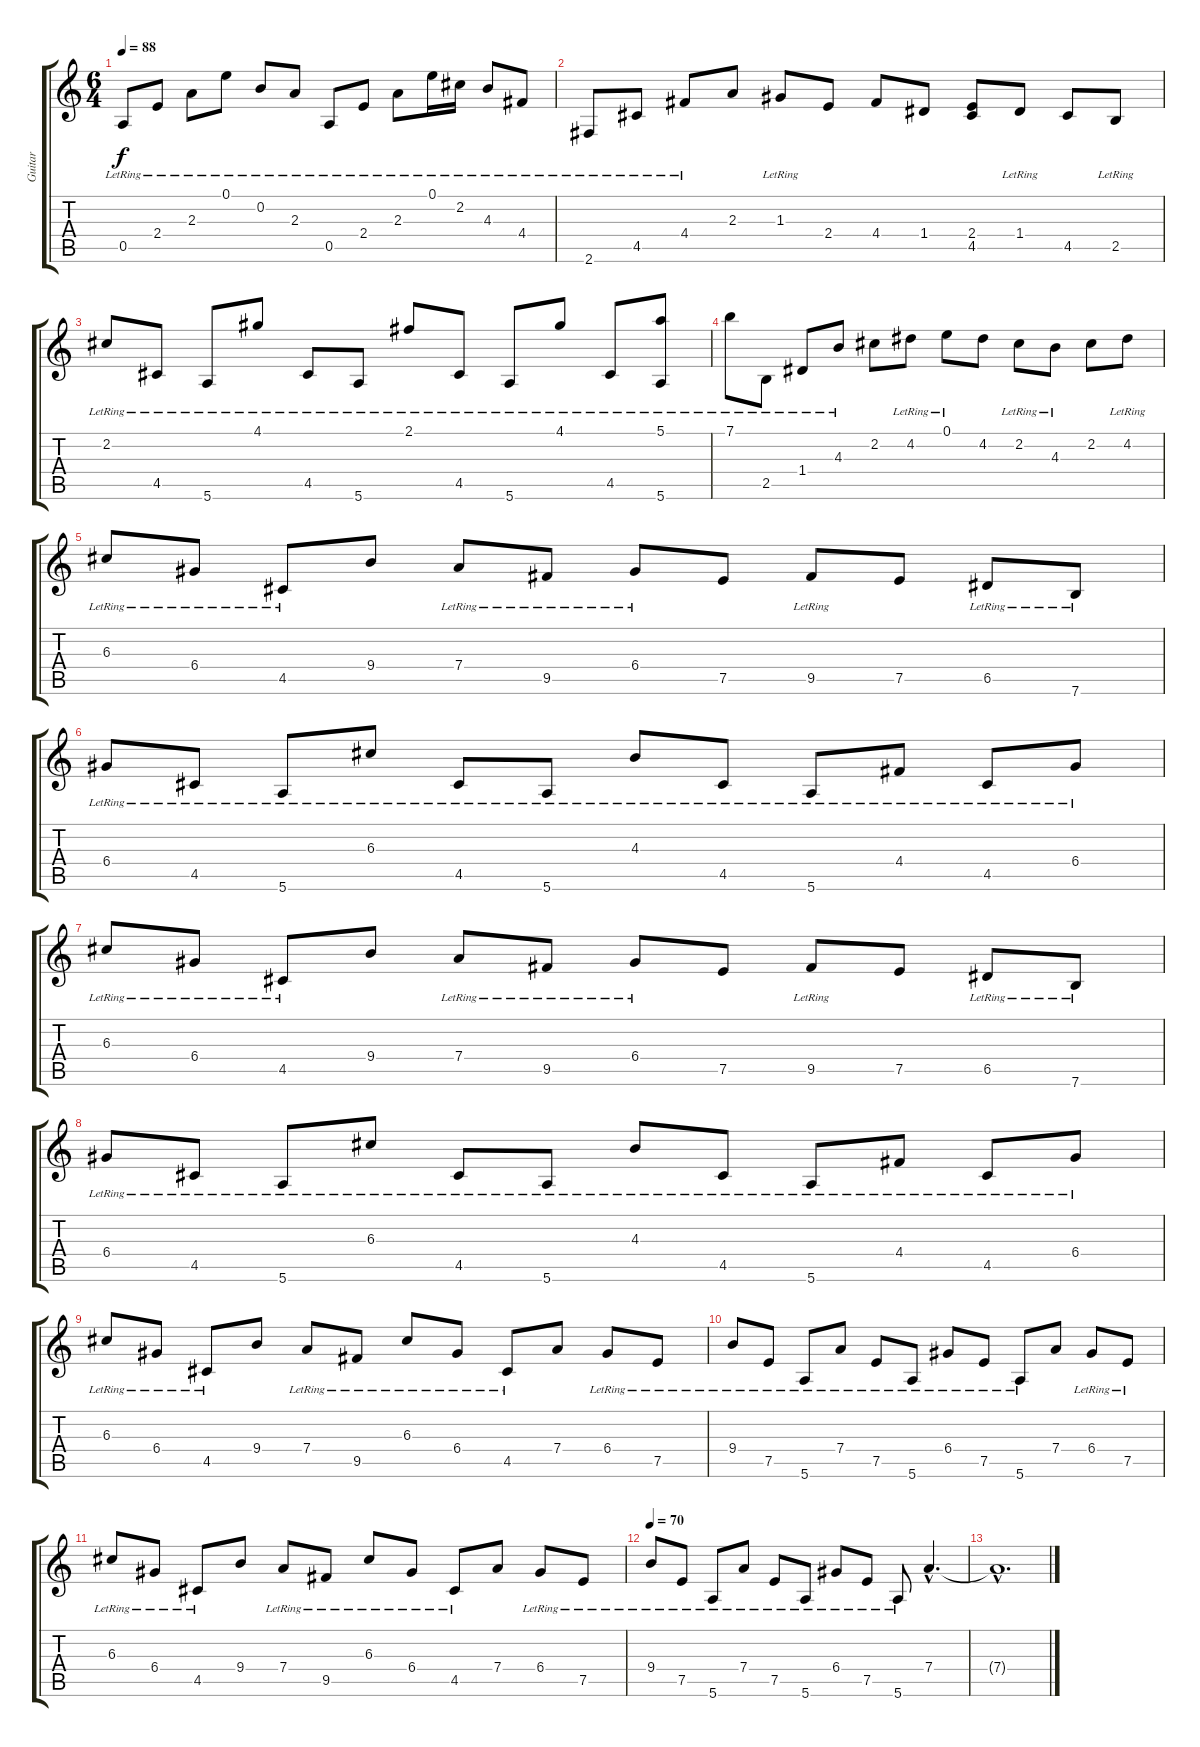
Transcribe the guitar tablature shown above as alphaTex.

\track ("Guitar" "Guitar") {instrument acousticguitarnylon}
\staff {score tabs}
\tuning (E4 B3 G3 D3 A2 E2) {hide}
\ts (6 4)
\tempo 88
\clef g2
\ks c
0.5{lr}.8{dy f} 2.4{lr}.8 2.3{lr}.8 0.1{lr}.8 0.2{lr}.8 2.3{lr}.8 0.5{lr}.8 2.4{lr}.8 2.3{lr}.8 0.1{lr}.16 2.2{lr}.16 4.3{lr}.8 4.4{lr}.8 |
2.6{lr}.8 4.5{lr}.8 4.4{lr}.8 2.3.8 1.3{lr}.8 2.4.8 4.4.8 1.4.8 (2.4 4.5).8 1.4{lr}.8 4.5.8 2.5{lr}.8 |
2.2{lr}.8 4.5{lr}.8 5.6{lr}.8 4.1{lr}.8 4.5{lr}.8 5.6{lr}.8 2.1{lr}.8 4.5{lr}.8 5.6{lr}.8 4.1{lr}.8 4.5{lr}.8 (5.1 5.6{lr}).8 |
7.1{lr}.8 2.5{lr}.8 1.4{lr}.8 4.3{lr}.8 2.2.8 4.2{lr}.8 0.1{lr}.8 4.2.8 2.2{lr}.8 4.3{lr}.8 2.2.8 4.2{lr}.8 |
6.3{lr}.8 6.4{lr}.8 4.5{lr}.8 9.4.8 7.4{lr}.8 9.5{lr}.8 6.4{lr}.8 7.5.8 9.5{lr}.8 7.5.8 6.5{lr}.8 7.6{lr}.8 |
6.4{lr}.8 4.5{lr}.8 5.6{lr}.8 6.3{lr}.8 4.5{lr}.8 5.6{lr}.8 4.3{lr}.8 4.5{lr}.8 5.6{lr}.8 4.4{lr}.8 4.5{lr}.8 6.4{lr}.8 |
6.3{lr}.8 6.4{lr}.8 4.5{lr}.8 9.4.8 7.4{lr}.8 9.5{lr}.8 6.4{lr}.8 7.5.8 9.5{lr}.8 7.5.8 6.5{lr}.8 7.6{lr}.8 |
6.4{lr}.8 4.5{lr}.8 5.6{lr}.8 6.3{lr}.8 4.5{lr}.8 5.6{lr}.8 4.3{lr}.8 4.5{lr}.8 5.6{lr}.8 4.4{lr}.8 4.5{lr}.8 6.4{lr}.8 |
6.3{lr}.8 6.4{lr}.8 4.5{lr}.8 9.4.8 7.4{lr}.8 9.5{lr}.8 6.3{lr}.8 6.4{lr}.8 4.5{lr}.8 7.4.8 6.4{lr}.8 7.5{lr}.8 |
9.4{lr}.8 7.5{lr}.8 5.6{lr}.8 7.4{lr}.8 7.5{lr}.8 5.6{lr}.8 6.4{lr}.8 7.5{lr}.8 5.6{lr}.8 7.4.8 6.4{lr}.8 7.5{lr}.8 |
6.3{lr}.8 6.4{lr}.8 4.5{lr}.8 9.4.8 7.4{lr}.8 9.5{lr}.8 6.3{lr}.8 6.4{lr}.8 4.5{lr}.8 7.4.8 6.4{lr}.8 7.5{lr}.8 |
\tempo 70
9.4{lr}.8 7.5{lr}.8 5.6{lr}.8 7.4{lr}.8 7.5{lr}.8 5.6{lr}.8 6.4{lr}.8 7.5{lr}.8 5.6{lr}.8 7.4{hac}.4{d} |
7.4{hac t}.1{d}
